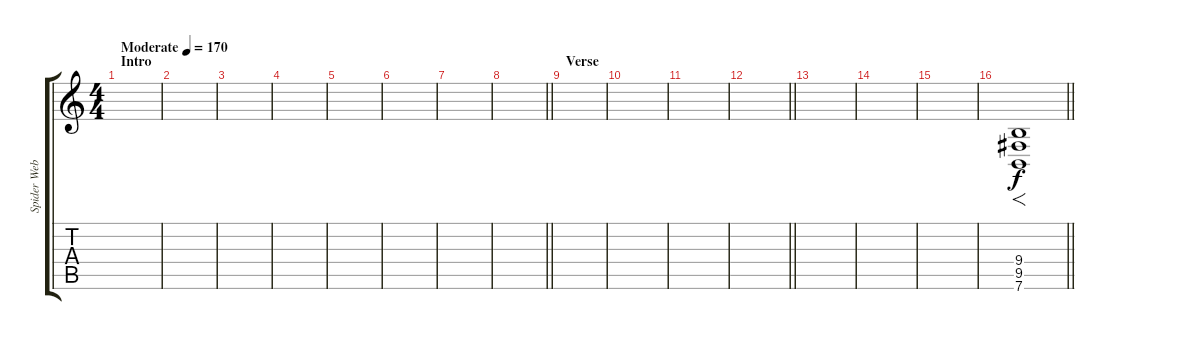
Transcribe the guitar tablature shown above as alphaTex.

\track ("Spider Webb" "Spider Web") {instrument drawbarorgan}
\staff {score tabs}
\tuning (E4 B3 G3 D3 A2 E2) {hide}
\ts (4 4)
\section ("" "Intro")
\tempo (170 "Moderate")
\clef g2
\ks c
|
|
|
|
|
|
|
\barLineRight lightlight
|
\section ("" "Verse")
|
|
|
\barLineRight lightlight
|
|
|
|
\barLineRight lightlight
(9.4 9.5 7.6).1{f}
